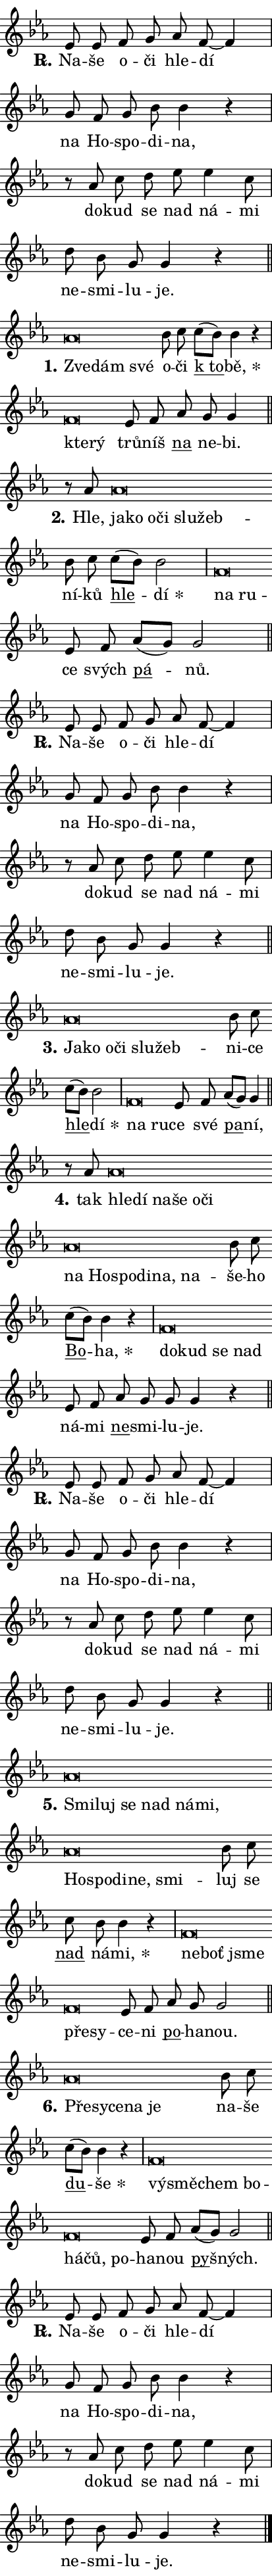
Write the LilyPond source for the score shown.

\version "2.22.1"
\header { tagline = "" }
\paper {
  indent = 0\cm
  top-margin = 0\cm
  right-margin = 0\cm
  bottom-margin = 0\cm
  left-margin = 0\cm
  paper-width = 7\cm
  page-breaking = #ly:one-page-breaking
  system-system-spacing.basic-distance = #11
  score-system-spacing.basic-distance = #11.3
  ragged-last = ##f
}


%% Author: Thomas Morley
%% https://lists.gnu.org/archive/html/lilypond-user/2020-05/msg00002.html
#(define (line-position grob)
"Returns position of @var[grob} in current system:
   @code{'start}, if at first time-step
   @code{'end}, if at last time-step
   @code{'middle} otherwise
"
  (let* ((col (ly:item-get-column grob))
         (ln (ly:grob-object col 'left-neighbor))
         (rn (ly:grob-object col 'right-neighbor))
         (col-to-check-left (if (ly:grob? ln) ln col))
         (col-to-check-right (if (ly:grob? rn) rn col))
         (break-dir-left
           (and
             (ly:grob-property col-to-check-left 'non-musical #f)
             (ly:item-break-dir col-to-check-left)))
         (break-dir-right
           (and
             (ly:grob-property col-to-check-right 'non-musical #f)
             (ly:item-break-dir col-to-check-right))))
        (cond ((eqv? 1 break-dir-left) 'start)
              ((eqv? -1 break-dir-right) 'end)
              (else 'middle))))

#(define (tranparent-at-line-position vctor)
  (lambda (grob)
  "Relying on @code{line-position} select the relevant enry from @var{vctor}.
Used to determine transparency,"
    (case (line-position grob)
      ((end) (not (vector-ref vctor 0)))
      ((middle) (not (vector-ref vctor 1)))
      ((start) (not (vector-ref vctor 2))))))

noteHeadBreakVisibility =
#(define-music-function (break-visibility)(vector?)
"Makes @code{NoteHead}s transparent relying on @var{break-visibility}"
#{
  \override NoteHead.transparent =
    #(tranparent-at-line-position break-visibility)
#})

#(define delete-ledgers-for-transparent-note-heads
  (lambda (grob)
    "Reads whether a @code{NoteHead} is transparent.
If so this @code{NoteHead} is removed from @code{'note-heads} from
@var{grob}, which is supposed to be @code{LedgerLineSpanner}.
As a result ledgers are not printed for this @code{NoteHead}"
    (let* ((nhds-array (ly:grob-object grob 'note-heads))
           (nhds-list
             (if (ly:grob-array? nhds-array)
                 (ly:grob-array->list nhds-array)
                 '()))
           ;; Relies on the transparent-property being done before
           ;; Staff.LedgerLineSpanner.after-line-breaking is executed.
           ;; This is fragile ...
           (to-keep
             (remove
               (lambda (nhd)
                 (ly:grob-property nhd 'transparent #f))
               nhds-list)))
      ;; TODO find a better method to iterate over grob-arrays, similiar
      ;; to filter/remove etc for lists
      ;; For now rebuilt from scratch
      (set! (ly:grob-object grob 'note-heads)  '())
      (for-each
        (lambda (nhd)
          (ly:pointer-group-interface::add-grob grob 'note-heads nhd))
        to-keep))))

hideNotes = {
  \noteHeadBreakVisibility #begin-of-line-visible
}
unHideNotes = {
  \noteHeadBreakVisibility #all-visible
}

% work-around for resetting accidentals
% https://lilypond.org/doc/v2.23/Documentation/notation/displaying-rhythms#unmetered-music
cadenzaMeasure = {
  \cadenzaOff
  \partial 1024 s1024
  \cadenzaOn
}

#(define-markup-command (accent layout props text) (markup?)
  "Underline accented syllable"
  (interpret-markup layout props
    #{\markup \override #'(offset . 4.3) \underline { #text }#}))

responsum = \markup \concat {
  "R" \hspace #-1.05 \path #0.1 #'((moveto 0 0.07) (lineto 0.9 0.8)) \hspace #0.05 "."
}

\layout {
    \context {
        \Staff
        \remove "Time_signature_engraver"
        \override LedgerLineSpanner.after-line-breaking = #delete-ledgers-for-transparent-note-heads
    }
    \context {
        \Voice {
            \override NoteHead.output-attributes = #'((class . "notehead"))
            \override Hairpin.height = #0.55
        }
    }
    \context {
        \Lyrics {
            \override StanzaNumber.output-attributes = #'((class . "stanzanumber"))
            \override LyricSpace.minimum-distance = #0.9
            \override LyricText.font-name = #"TeX Gyre Schola"
            \override LyricText.font-size = 1
            \override StanzaNumber.font-name = #"TeX Gyre Schola Bold"
            \override StanzaNumber.font-size = 1
        }
    }
}

% magnetic-lyrics.ily
%
%   written by
%     Jean Abou Samra <jean@abou-samra.fr>
%     Werner Lemberg <wl@gnu.org>
%
%   adapted by
%     Jiri Hon <jiri.hon@gmail.com>
%
% Version 2022-Apr-15

% https://www.mail-archive.com/lilypond-user@gnu.org/msg149350.html

#(define (Left_hyphen_pointer_engraver context)
   "Collect syllable-hyphen-syllable occurrences in lyrics and store
them in properties.  This engraver only looks to the left.  For
example, if the lyrics input is @code{foo -- bar}, it does the
following.

@itemize @bullet
@item
Set the @code{text} property of the @code{LyricHyphen} grob between
@q{foo} and @q{bar} to @code{foo}.

@item
Set the @code{left-hyphen} property of the @code{LyricText} grob with
text @q{foo} to the @code{LyricHyphen} grob between @q{foo} and
@q{bar}.
@end itemize

Use this auxiliary engraver in combination with the
@code{lyric-@/text::@/apply-@/magnetic-@/offset!} hook."
   (let ((hyphen #f)
         (text #f))
     (make-engraver
      (acknowledgers
       ((lyric-syllable-interface engraver grob source-engraver)
        (set! text grob)))
      (end-acknowledgers
       ((lyric-hyphen-interface engraver grob source-engraver)
        ;(when (not (grob::has-interface grob 'lyric-space-interface))
          (set! hyphen grob)));)
      ((stop-translation-timestep engraver)
       (when (and text hyphen)
         (ly:grob-set-object! text 'left-hyphen hyphen))
       (set! text #f)
       (set! hyphen #f)))))

#(define (lyric-text::apply-magnetic-offset! grob)
   "If the space between two syllables is less than the value in
property @code{LyricText@/.details@/.squash-threshold}, move the right
syllable to the left so that it gets concatenated with the left
syllable.

Use this function as a hook for
@code{LyricText@/.after-@/line-@/breaking} if the
@code{Left_@/hyphen_@/pointer_@/engraver} is active."
   (let ((hyphen (ly:grob-object grob 'left-hyphen #f)))
     (when hyphen
       (let ((left-text (ly:spanner-bound hyphen LEFT)))
         (when (grob::has-interface left-text 'lyric-syllable-interface)
           (let* ((common (ly:grob-common-refpoint grob left-text X))
                  (this-x-ext (ly:grob-extent grob common X))
                  (left-x-ext
                   (begin
                     ;; Trigger magnetism for left-text.
                     (ly:grob-property left-text 'after-line-breaking)
                     (ly:grob-extent left-text common X)))
                  ;; `delta` is the gap width between two syllables.
                  (delta (- (interval-start this-x-ext)
                            (interval-end left-x-ext)))
                  (details (ly:grob-property grob 'details))
                  (threshold (assoc-get 'squash-threshold details 0.2)))
             (when (< delta threshold)
               (let* (;; We have to manipulate the input text so that
                      ;; ligatures crossing syllable boundaries are not
                      ;; disabled.  For languages based on the Latin
                      ;; script this is essentially a beautification.
                      ;; However, for non-Western scripts it can be a
                      ;; necessity.
                      (lt (ly:grob-property left-text 'text))
                      (rt (ly:grob-property grob 'text))
                      (is-space (grob::has-interface hyphen 'lyric-space-interface))
                      (space (if is-space " " ""))
                      (space-markup (grob-interpret-markup grob " "))
                      (space-size (interval-length (ly:stencil-extent space-markup X)))
                      (extra-delta (if is-space space-size 0))
                      ;; Append new syllable.
                      (ltrt-space (if (and (string? lt) (string? rt))
                                (string-append lt space rt)
                                (make-concat-markup (list lt space rt))))
                      ;; Right-align `ltrt` to the right side.
                      (ltrt-space-markup (grob-interpret-markup
                               grob
                               (make-translate-markup
                                (cons (interval-length this-x-ext) 0)
                                (make-right-align-markup ltrt-space)))))
                 (begin
                   ;; Don't print `left-text`.
                   (ly:grob-set-property! left-text 'stencil #f)
                   ;; Set text and stencil (which holds all collected
                   ;; syllables so far) and shift it to the left.
                   (ly:grob-set-property! grob 'text ltrt-space)
                   (ly:grob-set-property! grob 'stencil ltrt-space-markup)
                   (ly:grob-translate-axis! grob (- (- delta extra-delta)) X))))))))))


#(define (lyric-hyphen::displace-bounds-first grob)
   ;; Make very sure this callback isn't triggered too early.
   (let ((left (ly:spanner-bound grob LEFT))
         (right (ly:spanner-bound grob RIGHT)))
     (ly:grob-property left 'after-line-breaking)
     (ly:grob-property right 'after-line-breaking)
     (ly:lyric-hyphen::print grob)))

squashThreshold = #0.4

\layout {
  \context {
    \Lyrics
    \consists #Left_hyphen_pointer_engraver
    \override LyricText.after-line-breaking =
      #lyric-text::apply-magnetic-offset!
    \override LyricHyphen.stencil = #lyric-hyphen::displace-bounds-first
    \override LyricText.details.squash-threshold = \squashThreshold
    \override LyricHyphen.minimum-distance = 0
    \override LyricHyphen.minimum-length = \squashThreshold
  }
}

squash = \override LyricText.details.squash-threshold = 9999
unSquash = \override LyricText.details.squash-threshold = \squashThreshold

left = \override LyricText.self-alignment-X = #LEFT
unLeft = \revert LyricText.self-alignment-X

starOffset = #(lambda (grob) 
                (let ((x_offset (ly:self-alignment-interface::aligned-on-x-parent grob)))
                  (if (= x_offset 0) 0 (+ x_offset 1.2))))

star = #(define-music-function (syllable)(string?)
"Append star separator at the end of a syllable"
#{
  \once \override LyricText.X-offset = #starOffset
  \lyricmode { \markup {
    #syllable
    \override #'((font-name . "TeX Gyre Schola Bold")) \hspace #0.2 \lower #0.65 \larger "*"
  } }
#})

starAccent = #(define-music-function (syllable)(string?)
"Append star separator at the end of a syllable and make accent"
#{
  \once \override LyricText.X-offset = #starOffset
  \lyricmode { \markup {
    \accent #syllable
    \override #'((font-name . "TeX Gyre Schola Bold")) \hspace #0.2 \lower #0.65 \larger "*"
  } }
#})

breath = #(define-music-function (syllable)(string?)
"Append breathing indicator at the end of a syllable"
#{
  \lyricmode { \markup { #syllable "+" } }
#})

optionalBreath = #(define-music-function (syllable)(string?)
"Append optional breathing indicator at the end of a syllable"
#{
  \lyricmode { \markup { #syllable "(+)" } }
#})


\score {
    <<
        \new Voice = "melody" { \cadenzaOn \key es \major \relative { es'8 es f g as f~ f4 \cadenzaMeasure \bar "|" g8 f g bes bes4 r \cadenzaMeasure \bar "|" r8 as c d es es4 c8 \cadenzaMeasure \bar "|" d bes g g4 r \cadenzaMeasure \bar "||" \break } }
        \new Lyrics \lyricsto "melody" { \lyricmode { \set stanza = \responsum
Na -- še o -- či hle -- dí na Ho -- spo -- di -- na, do -- kud se nad ná -- mi ne -- smi -- lu -- je. } }
    >>
    \layout {}
}

\score {
    <<
        \new Voice = "melody" { \cadenzaOn \key es \major \relative { as'\breve*1/16 \hideNotes \breve*1/16 \breve*1/16 \bar "" \unHideNotes bes8 c \bar "" c[( bes)] bes4 r \cadenzaMeasure \bar "|" f\breve*1/16 \hideNotes \breve*1/16 \bar "" \unHideNotes es8 f \bar "" as g g4 \cadenzaMeasure \bar "||" \break } }
        \new Lyrics \lyricsto "melody" { \lyricmode { \set stanza = "1."
\left Zve -- \squash dám své \unLeft \unSquash o -- či \markup \accent "k to" -- \star bě, \left kte -- \squash rý \unLeft \unSquash trů -- níš \markup \accent na ne -- bi. } }
    >>
    \layout {}
}

\score {
    <<
        \new Voice = "melody" { \cadenzaOn \key es \major \relative { r8 as'8 as\breve*1/16 \hideNotes \breve*1/16 \bar "" \breve*1/16 \bar "" \breve*1/16 \bar "" \breve*1/16 \breve*1/16 \bar "" \unHideNotes bes8 c \bar "" c[( bes)] bes2 \cadenzaMeasure \bar "|" f\breve*1/16 \hideNotes \breve*1/16 \bar "" \unHideNotes es8 f \bar "" as[( g)] g2 \cadenzaMeasure \bar "||" \break } }
        \new Lyrics \lyricsto "melody" { \lyricmode { \set stanza = "2."
Hle, \left ja -- \squash ko o -- či slu -- žeb -- \unLeft \unSquash ní -- ků \markup \accent hle -- \star dí \left na \squash ru -- \unLeft \unSquash ce svých \markup \accent pá -- nů. } }
    >>
    \layout {}
}

\score {
    <<
        \new Voice = "melody" { \cadenzaOn \key es \major \relative { es'8 es f g as f~ f4 \cadenzaMeasure \bar "|" g8 f g bes bes4 r \cadenzaMeasure \bar "|" r8 as c d es es4 c8 \cadenzaMeasure \bar "|" d bes g g4 r \cadenzaMeasure \bar "||" \break } }
        \new Lyrics \lyricsto "melody" { \lyricmode { \set stanza = \responsum
Na -- še o -- či hle -- dí na Ho -- spo -- di -- na, do -- kud se nad ná -- mi ne -- smi -- lu -- je. } }
    >>
    \layout {}
}

\score {
    <<
        \new Voice = "melody" { \cadenzaOn \key es \major \relative { as'\breve*1/16 \hideNotes \breve*1/16 \bar "" \breve*1/16 \bar "" \breve*1/16 \bar "" \breve*1/16 \breve*1/16 \bar "" \unHideNotes bes8 c \bar "" c[( bes)] bes2 \cadenzaMeasure \bar "|" f\breve*1/16 \hideNotes \breve*1/16 \bar "" \unHideNotes es8 f \bar "" as[( g)] g4 \cadenzaMeasure \bar "||" \break } }
        \new Lyrics \lyricsto "melody" { \lyricmode { \set stanza = "3."
\left Ja -- \squash ko o -- či slu -- žeb -- \unLeft \unSquash ni -- ce \markup \accent hle -- \star dí \left na \squash ru -- \unLeft \unSquash ce své \markup \accent pa -- ní, } }
    >>
    \layout {}
}

\score {
    <<
        \new Voice = "melody" { \cadenzaOn \key es \major \relative { r8 as'8 as\breve*1/16 \hideNotes \breve*1/16 \bar "" \breve*1/16 \bar "" \breve*1/16 \bar "" \breve*1/16 \bar "" \breve*1/16 \bar "" \breve*1/16 \bar "" \breve*1/16 \bar "" \breve*1/16 \bar "" \breve*1/16 \bar "" \breve*1/16 \breve*1/16 \bar "" \unHideNotes bes8 c \bar "" c[( bes)] bes4 r \cadenzaMeasure \bar "|" f\breve*1/16 \hideNotes \breve*1/16 \bar "" \breve*1/16 \breve*1/16 \bar "" \unHideNotes es8 f \bar "" as g g g4 r \cadenzaMeasure \bar "||" \break } }
        \new Lyrics \lyricsto "melody" { \lyricmode { \set stanza = "4."
tak \left hle -- \squash dí na -- še o -- či na Ho -- spo -- di -- na, na -- \unLeft \unSquash še -- ho \markup \accent Bo -- \star ha, \left do -- \squash kud se nad \unLeft \unSquash ná -- mi \markup \accent ne -- smi -- lu -- je. } }
    >>
    \layout {}
}

\score {
    <<
        \new Voice = "melody" { \cadenzaOn \key es \major \relative { es'8 es f g as f~ f4 \cadenzaMeasure \bar "|" g8 f g bes bes4 r \cadenzaMeasure \bar "|" r8 as c d es es4 c8 \cadenzaMeasure \bar "|" d bes g g4 r \cadenzaMeasure \bar "||" \break } }
        \new Lyrics \lyricsto "melody" { \lyricmode { \set stanza = \responsum
Na -- še o -- či hle -- dí na Ho -- spo -- di -- na, do -- kud se nad ná -- mi ne -- smi -- lu -- je. } }
    >>
    \layout {}
}

\score {
    <<
        \new Voice = "melody" { \cadenzaOn \key es \major \relative { as'\breve*1/16 \hideNotes \breve*1/16 \bar "" \breve*1/16 \bar "" \breve*1/16 \bar "" \breve*1/16 \bar "" \breve*1/16 \bar "" \breve*1/16 \bar "" \breve*1/16 \bar "" \breve*1/16 \bar "" \breve*1/16 \breve*1/16 \bar "" \unHideNotes bes8 c \bar "" c bes bes4 r \cadenzaMeasure \bar "|" f\breve*1/16 \hideNotes \breve*1/16 \bar "" \breve*1/16 \bar "" \breve*1/16 \breve*1/16 \bar "" \unHideNotes es8 f \bar "" as g g2 \cadenzaMeasure \bar "||" \break } }
        \new Lyrics \lyricsto "melody" { \lyricmode { \set stanza = "5."
\left Smi -- \squash luj se nad ná -- mi, Ho -- spo -- di -- ne, smi -- \unLeft \unSquash luj se \markup \accent nad ná -- \star mi, \left ne -- \squash boť jsme pře -- sy -- \unLeft \unSquash ce -- ni \markup \accent po -- ha -- nou. } }
    >>
    \layout {}
}

\score {
    <<
        \new Voice = "melody" { \cadenzaOn \key es \major \relative { as'\breve*1/16 \hideNotes \breve*1/16 \bar "" \breve*1/16 \bar "" \breve*1/16 \breve*1/16 \bar "" \unHideNotes bes8 c \bar "" c[( bes)] bes4 r \cadenzaMeasure \bar "|" f\breve*1/16 \hideNotes \breve*1/16 \bar "" \breve*1/16 \bar "" \breve*1/16 \bar "" \breve*1/16 \bar "" \breve*1/16 \breve*1/16 \bar "" \unHideNotes es8 f \bar "" as[( g)] g2 \cadenzaMeasure \bar "||" \break } }
        \new Lyrics \lyricsto "melody" { \lyricmode { \set stanza = "6."
\left Pře -- \squash sy -- ce -- na je \unLeft \unSquash na -- še \markup \accent du -- \star še \left vý -- \squash smě -- chem bo -- há -- čů, po -- \unLeft \unSquash ha -- nou \markup \accent py -- šných. } }
    >>
    \layout {}
}

\score {
    <<
        \new Voice = "melody" { \cadenzaOn \key es \major \relative { es'8 es f g as f~ f4 \cadenzaMeasure \bar "|" g8 f g bes bes4 r \cadenzaMeasure \bar "|" r8 as c d es es4 c8 \cadenzaMeasure \bar "|" d bes g g4 r \cadenzaMeasure \bar "||" \break } \bar "|." }
        \new Lyrics \lyricsto "melody" { \lyricmode { \set stanza = \responsum
Na -- še o -- či hle -- dí na Ho -- spo -- di -- na, do -- kud se nad ná -- mi ne -- smi -- lu -- je. } }
    >>
    \layout {}
}
